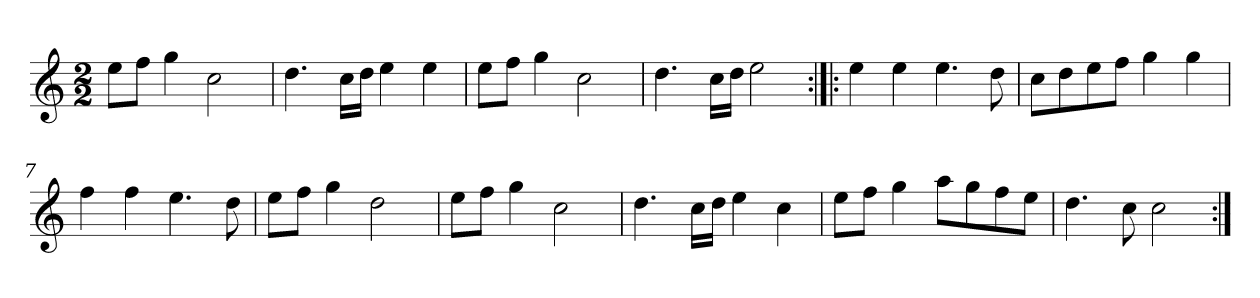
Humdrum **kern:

**kern
*part1
*staff1
*clefG2
*k[]
*C:
*M2/2
*MM120
=1
8ee\L
8ff\J
4gg
2cc
=2
4.dd
16cc\LL
16dd\JJ
4ee
4ee
=3
8ee\L
8ff\J
4gg
2cc
=4
4.dd
16cc\LL
16dd\JJ
2ee
=5:|!|:
4ee
4ee
4.ee
8dd
=6
8cc\L
8dd\
8ee\
8ff\J
4gg
4gg
=7
4ff
4ff
4.ee
8dd
=8
8ee\L
8ff\J
4gg
2dd
=9
8ee\L
8ff\J
4gg
2cc
=10
4.dd
16cc\LL
16dd\JJ
4ee
4cc
=11
8ee\L
8ff\J
4gg
8aa\L
8gg\
8ff\
8ee\J
=12
4.dd
8cc
2cc
=:|!
*-
